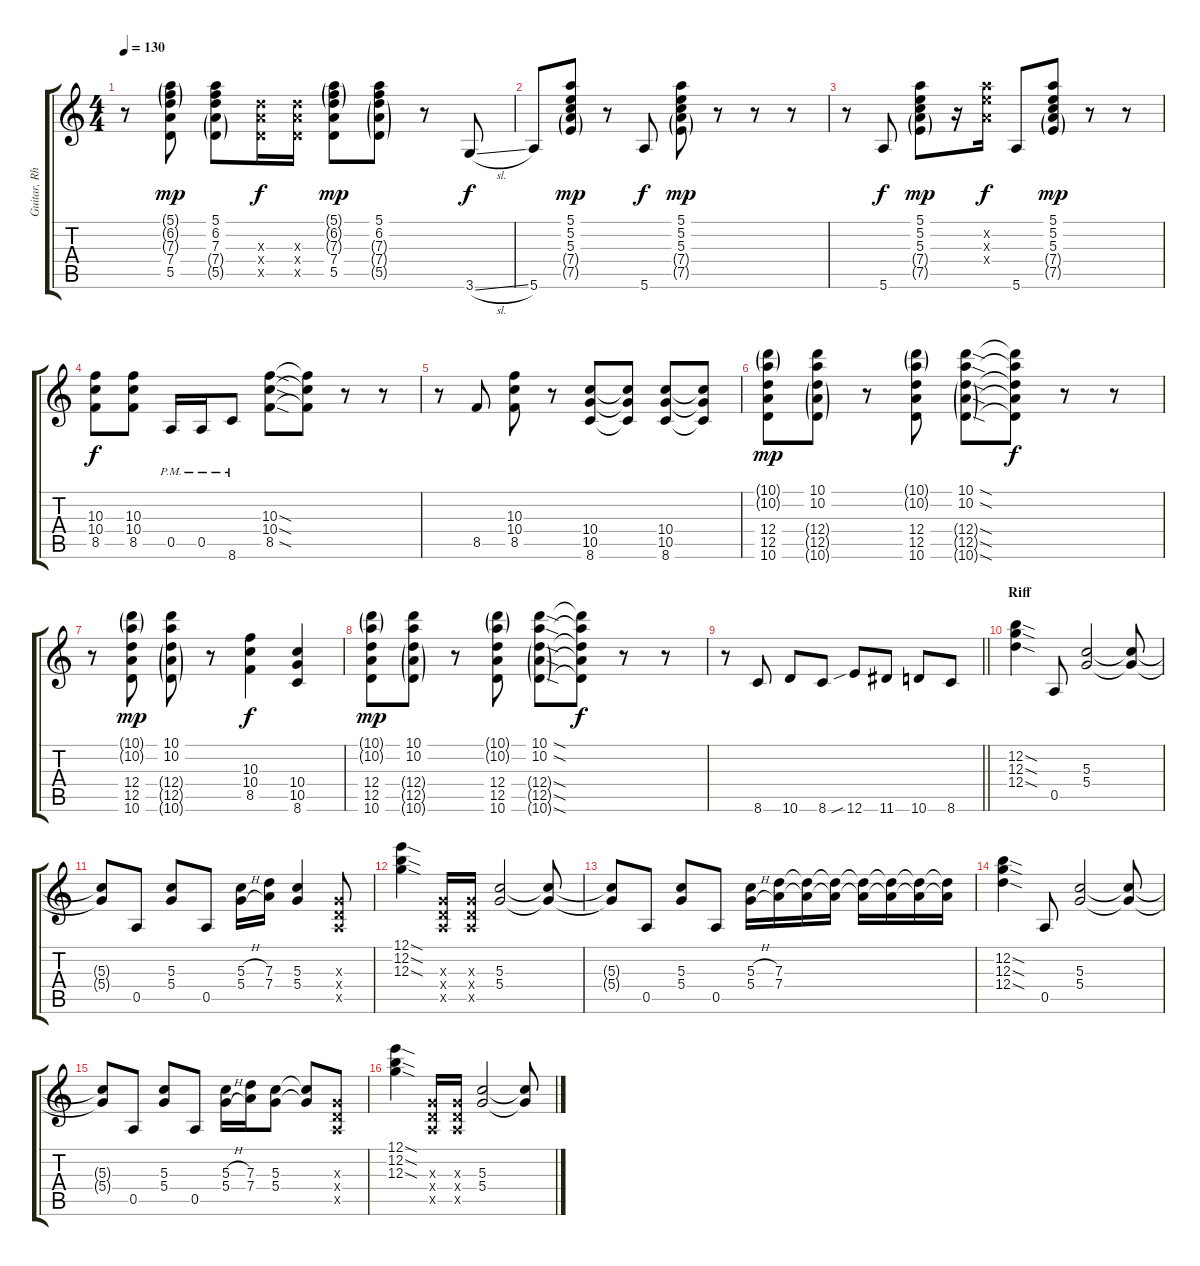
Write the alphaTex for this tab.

\track ("Guitar, Rhythm" "Guitar, Rh") {instrument overdrivenguitar}
\staff {score tabs}
\tuning (E4 B3 G3 D3 A2 E2) {hide}
\ts (4 4)
\tempo 130
\clef g2
\ks c
r.8{dy f} (5.1{g} 6.2{g} 7.3{g} 7.4 5.5).8{dy mp} (5.1 6.2 7.3 7.4{g} 5.5{g}).8 (7.3{x} 7.4{x} 5.5{x}).16{dy f} (7.3{x} 7.4{x} 5.5{x}).16 (5.1{g} 6.2{g} 7.3{g} 7.4 5.5).8{dy mp} (5.1 6.2 7.3{g} 7.4{g} 5.5{g}).8 r.8 3.6{sl}.8{dy f} |
5.6.8 (5.1 5.2 5.3 7.4{g} 7.5{g}).8{dy mp} r.8 5.6.8{dy f} (5.1 5.2 5.3 7.4{g} 7.5{g}).8{dy mp} r.8 r.8 r.8 |
r.8 5.6.8{dy f} (5.1 5.2 5.3 7.4{g} 7.5{g}).8{dy mp} r.16 (10.2{x} 9.3{x} 7.4{x}).16{dy f} 5.6.8 (5.1 5.2 5.3 7.4{g} 7.5{g}).8{dy mp} r.8 r.8 |
(10.3 10.4 8.5).8{dy f} (10.3 10.4 8.5).8 0.5{pm}.16 0.5{pm}.16 8.6{pm}.8 (10.3{sod} 10.4{sod} 8.5{sod}).8 (10.3{t} 10.4{t} 8.5{t}).8 r.8 r.8 |
r.8 8.5.8 (10.3 10.4 8.5).8 r.8 (10.4 10.5 8.6).8 (10.4{t} 10.5{t} 8.6{t}).8 (10.4 10.5 8.6).8 (10.4{t} 10.5{t} 8.6{t}).8 |
(10.1{g} 10.2{g} 12.4 12.5 10.6).8{dy mp} (10.1 10.2 12.4{g} 12.5{g} 10.6{g}).8 r.8 (10.1{g} 10.2{g} 12.4 12.5 10.6).8 (10.1{sod} 10.2{sod} 12.4{sod g} 12.5{sod g} 10.6{sod g}).8 (10.1{t} 10.2{t} 12.4{t} 12.5{t} 10.6{t}).8{dy f} r.8 r.8 |
r.8 (10.1{g} 10.2{g} 12.4 12.5 10.6).8{dy mp} (10.1 10.2 12.4{g} 12.5{g} 10.6{g}).8 r.8 (10.3 10.4 8.5).4{dy f} (10.4 10.5 8.6).4 |
(10.1{g} 10.2{g} 12.4 12.5 10.6).8{dy mp} (10.1 10.2 12.4{g} 12.5{g} 10.6{g}).8 r.8 (10.1{g} 10.2{g} 12.4 12.5 10.6).8 (10.1{sod} 10.2{sod} 12.4{sod g} 12.5{sod g} 10.6{sod g}).8 (10.1{t} 10.2{t} 12.4{t} 12.5{t} 10.6{t}).8{dy f} r.8 r.8 |
\barLineRight lightlight
r.8 8.6.8 10.6.8 8.6.8 12.6{sib}.8 11.6.8 10.6.8 8.6.8 |
\section ("" "Riff")
(12.2{sod} 12.3{sod} 12.4{sod}).4 0.5.8 (5.3 5.4).2 (5.3{t} 5.4{t}).8 |
(5.3{t} 5.4{t}).8 0.5.8 (5.3 5.4).8 0.5.8 (5.3{h} 5.4{h}).16 (7.3 7.4).16 (5.3 5.4).4 (0.3{x} 0.4{x} 0.5{x}).8 |
(12.1{sod} 12.2{sod} 12.3{sod}).4 (0.3{x} 0.4{x} 0.5{x}).16 (0.3{x} 0.4{x} 0.5{x}).16 (5.3 5.4).2 (5.3{t} 5.4{t}).8 |
(5.3{t} 5.4{t}).8 0.5.8 (5.3 5.4).8 0.5.8 (5.3{h} 5.4{h}).16 (7.3 7.4).16 (7.3{t} 7.4{t}).16 (7.3{t} 7.4{t}).16 (7.3{t} 7.4{t}).16 (7.3{t} 7.4{t}).16 (7.3{t} 7.4{t}).16 (7.3{t} 7.4{t}).16 |
(12.2{sod} 12.3{sod} 12.4{sod}).4 0.5.8 (5.3 5.4).2 (5.3{t} 5.4{t}).8 |
(5.3{t} 5.4{t}).8 0.5.8 (5.3 5.4).8 0.5.8 (5.3{h} 5.4{h}).16 (7.3 7.4).16 (5.3 5.4).8 (5.3{t} 5.4{t}).8 (0.3{x} 0.4{x} 0.5{x}).8 |
(12.1{sod} 12.2{sod} 12.3{sod}).4 (0.3{x} 0.4{x} 0.5{x}).16 (0.3{x} 0.4{x} 0.5{x}).16 (5.3 5.4).2 (5.3{t} 5.4{t}).8
